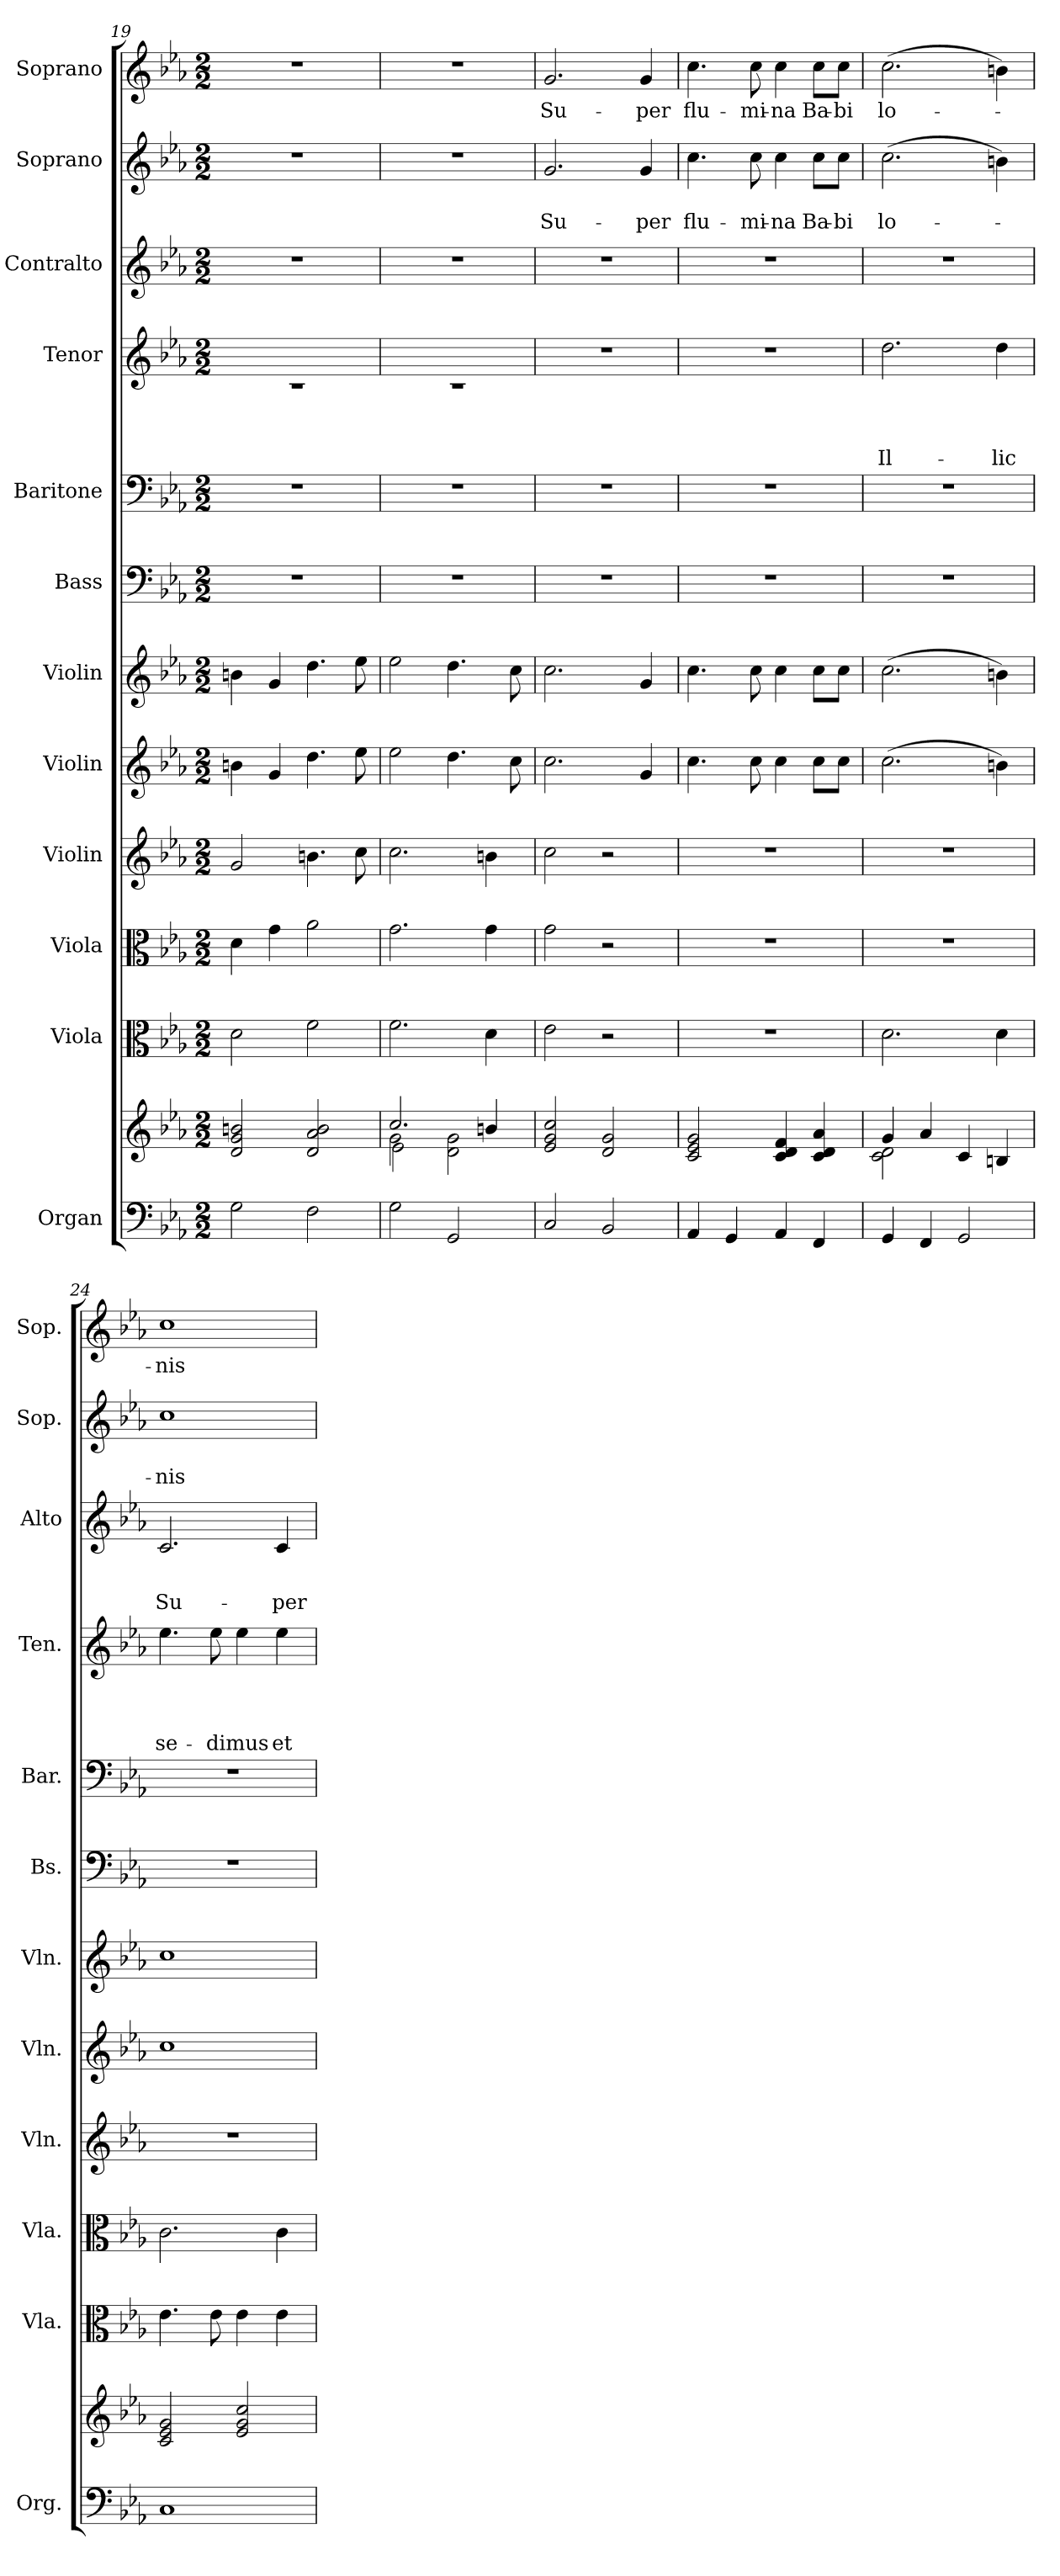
**kern	**kern	**kern	**kern	**kern	**kern	**kern	**kern	**kern	**kern	**text	**text	**text	**text	**kern	**text	**text	**text	**kern	**text	**text	**kern	**text
*part12	*part12	*part11	*part10	*part9	*part8	*part7	*part6	*part5	*part4	*part4	*part4	*part4	*part4	*part3	*part3	*part3	*part3	*part2	*part2	*part2	*part1	*part1
*staff13	*staff12	*staff11	*staff10	*staff9	*staff8	*staff7	*staff6	*staff5	*staff4	*staff4	*staff4	*staff4	*staff4	*staff3	*staff3	*staff3	*staff3	*staff2	*staff2	*staff2	*staff1	*staff1
*I"Organ	*	*I"Viola	*I"Viola	*I"Violin	*I"Violin	*I"Violin	*I"Bass	*I"Baritone	*I"Tenor	*	*	*	*	*I"Contralto	*	*	*	*I"Soprano	*	*	*I"Soprano	*
*I'Org.	*	*I'Vla.	*I'Vla.	*I'Vln.	*I'Vln.	*I'Vln.	*I'Bs.	*I'Bar.	*I'Ten.	*	*	*	*	*I'Alto	*	*	*	*I'Sop.	*	*	*I'Sop.	*
*clefF4	*clefG2	*clefC3	*clefC3	*clefG2	*clefG2	*clefG2	*clefF4	*clefF4	*clefG2	*	*	*	*	*clefG2	*	*	*	*clefG2	*	*	*clefG2	*
*	*	*	*	*	*	*	*	*	*ITrd7c12	*	*	*	*	*	*	*	*	*	*	*	*	*
*k[b-e-a-]	*k[b-e-a-]	*k[b-e-a-]	*k[b-e-a-]	*k[b-e-a-]	*k[b-e-a-]	*k[b-e-a-]	*k[b-e-a-]	*k[b-e-a-]	*k[b-e-a-]	*	*	*	*	*k[b-e-a-]	*	*	*	*k[b-e-a-]	*	*	*k[b-e-a-]	*
*E-:	*E-:	*E-:	*E-:	*E-:	*E-:	*E-:	*E-:	*E-:	*E-:	*	*	*	*	*E-:	*	*	*	*E-:	*	*	*E-:	*
*M2/2	*M2/2	*M2/2	*M2/2	*M2/2	*M2/2	*M2/2	*M2/2	*M2/2	*M2/2	*	*	*	*	*M2/2	*	*	*	*M2/2	*	*	*M2/2	*
=19	=19	=19	=19	=19	=19	=19	=19	=19	=19	=19	=19	=19	=19	=19	=19	=19	=19	=19	=19	=19	=19	=19
*^	*^	*	*	*	*	*	*	*	*	*	*	*	*	*	*	*	*	*	*	*	*	*
*	*	*	*^	*	*	*	*	*	*	*	*	*	*	*	*	*	*	*	*	*	*	*	*	*
2G\	1ryy	2d/ 2g/ 2bn/	1ryy	1ryy	2d\	4d\	2g/	4bn\	4bn\	1rF	1rF	1rc	.	.	.	.	1r	.	.	.	1rdd	.	.	1rdd	.
.	.	.	.	.	.	4g\	.	4g/	4g/	.	.	.	.	.	.	.	.	.	.	.	.	.	.	.	.
2F\	.	2d/ 2a-/ 2b/	.	.	2f\	2a-\	4.bn\	4.dd\	4.dd\	.	.	.	.	.	.	.	.	.	.	.	.	.	.	.	.
.	.	.	.	.	.	.	8cc\	8ee-\	8ee-\	.	.	.	.	.	.	.	.	.	.	.	.	.	.	.	.
=20	=20	=20	=20	=20	=20	=20	=20	=20	=20	=20	=20	=20	=20	=20	=20	=20	=20	=20	=20	=20	=20	=20	=20	=20	=20
2G\	1ryy	2.cc/	2g\	2e-\	2.f\	2.g\	2.cc\	2ee-\	2ee-\	1rF	1rF	1rc	.	.	.	.	1r	.	.	.	1rdd	.	.	1rdd	.
2GG/	.	.	2d\ 2g\	2ryy	.	.	.	4.dd\	4.dd\	.	.	.	.	.	.	.	.	.	.	.	.	.	.	.	.
.	.	4bn/	.	.	4d\	4g\	4bn\	.	.	.	.	.	.	.	.	.	.	.	.	.	.	.	.	.	.
.	.	.	.	.	.	.	.	8cc\	8cc\	.	.	.	.	.	.	.	.	.	.	.	.	.	.	.	.
!!LO:PB:g=z
=21	=21	=21	=21	=21	=21	=21	=21	=21	=21	=21	=21	=21	=21	=21	=21	=21	=21	=21	=21	=21	=21	=21	=21	=21	=21
!	!	!	!	!	!	!	!	!	!	!	!	!	!	!	!	!	!	!	!	!	!	!	!LO:LY:b	!	!LO:LY:b
2C/	1ryy	2e-/ 2g/ 2cc/	1ryy	1ryy	2e-\	2g\	2cc\	2.cc\	2.cc\	1r	1r	1r	.	.	.	.	1r	.	.	.	2.g/	.	Su-	2.g/	Su-
2BB-/	.	2d/ 2g/	.	.	2r	2r	2r	.	.	.	.	.	.	.	.	.	.	.	.	.	.	.	.	.	.
!	!	!	!	!	!	!	!	!	!	!	!	!	!	!	!	!	!	!	!	!	!	!	!LO:LY:b	!	!LO:LY:b
.	.	.	.	.	.	.	.	4g/	4g/	.	.	.	.	.	.	.	.	.	.	.	4g/	.	-per	4g/	-per
=22	=22	=22	=22	=22	=22	=22	=22	=22	=22	=22	=22	=22	=22	=22	=22	=22	=22	=22	=22	=22	=22	=22	=22	=22	=22
!	!	!	!	!	!	!	!	!	!	!	!	!	!	!	!	!	!	!	!	!	!	!	!LO:LY:b	!	!LO:LY:b
4AA-/	1ryy	2c/ 2e-/ 2g/	1ryy	1ryy	1re	1re	1r	4.cc\	4.cc\	1r	1r	1r	.	.	.	.	1r	.	.	.	4.cc\	.	flu-	4.cc\	flu-
4GG/	.	.	.	.	.	.	.	.	.	.	.	.	.	.	.	.	.	.	.	.	.	.	.	.	.
!	!	!	!	!	!	!	!	!	!	!	!	!	!	!	!	!	!	!	!	!	!	!	!LO:LY:b	!	!LO:LY:b
.	.	.	.	.	.	.	.	8cc\	8cc\	.	.	.	.	.	.	.	.	.	.	.	8cc\	.	-mi-	8cc\	-mi-
!	!	!	!	!	!	!	!	!	!	!	!	!	!	!	!	!	!	!	!	!	!	!	!LO:LY:b	!	!LO:LY:b
4AA-/	.	4c/ 4d/ 4f/	.	.	.	.	.	4cc\	4cc\	.	.	.	.	.	.	.	.	.	.	.	4cc\	.	-na	4cc\	-na
!	!	!	!	!	!	!	!	!	!	!	!	!	!	!	!	!	!	!	!	!	!	!	!LO:LY:b	!	!LO:LY:b
4FF/	.	4c/ 4d/ 4a-/	.	.	.	.	.	8cc\L	8cc\L	.	.	.	.	.	.	.	.	.	.	.	8cc\L	.	Ba-	8cc\L	Ba-
!	!	!	!	!	!	!	!	!	!	!	!	!	!	!	!	!	!	!	!	!	!	!	!LO:LY:b	!	!LO:LY:b
.	.	.	.	.	.	.	.	8cc\J	8cc\J	.	.	.	.	.	.	.	.	.	.	.	8cc\J	.	-bi	8cc\J	-bi
=23	=23	=23	=23	=23	=23	=23	=23	=23	=23	=23	=23	=23	=23	=23	=23	=23	=23	=23	=23	=23	=23	=23	=23	=23	=23
!	!	!	!	!	!	!	!	!	!	!	!	!	!	!	!	!LO:LY:b	!	!	!	!	!	!	!LO:LY:b	!	!LO:LY:b
4GG/	1ryy	4g/	2c\ 2d\	1ryy	2.d\	1re	1r	(>2.cc\	(>2.cc\	1r	1r	2.d\	.	.	.	Il-	1r	.	.	.	(>2.cc\	.	lo-	(>2.cc\	lo-
4FF/	.	4a-/	.	.	.	.	.	.	.	.	.	.	.	.	.	.	.	.	.	.	.	.	.	.	.
2GG/	.	4c/	2ryy	.	.	.	.	.	.	.	.	.	.	.	.	.	.	.	.	.	.	.	.	.	.
!	!	!	!	!	!	!	!	!	!	!	!	!	!	!	!	!LO:LY:b	!	!	!	!	!	!	!	!	!
.	.	4Bn/	.	.	4d\	.	.	4bn\)	4bn\)	.	.	4d\	.	.	.	-lic	.	.	.	.	4bn\)	.	.	4bn\)	.
=24	=24	=24	=24	=24	=24	=24	=24	=24	=24	=24	=24	=24	=24	=24	=24	=24	=24	=24	=24	=24	=24	=24	=24	=24	=24
!	!	!	!	!	!	!	!	!	!	!	!	!	!	!	!	!LO:LY:b	!	!	!	!LO:LY:b	!	!	!LO:LY:b	!	!LO:LY:b
1C	1ryy	2c/ 2e-/ 2g/	1ryy	1ryy	4.e-\	2.c\	1r	1cc	1cc	1r	1r	4.e-\	.	.	.	se-	2.c/	.	.	Su-	1cc	.	-nis	1cc	-nis
!	!	!	!	!	!	!	!	!	!	!	!	!	!	!	!	!LO:LY:b	!	!	!	!	!	!	!	!	!
.	.	.	.	.	8e-\	.	.	.	.	.	.	8e-\	.	.	.	-di­mus	.	.	.	.	.	.	.	.	.
.	.	2e-/ 2g/ 2cc/	.	.	4e-\	.	.	.	.	.	.	4e-\	.	.	.	.	.	.	.	.	.	.	.	.	.
!	!	!	!	!	!	!	!	!	!	!	!	!	!	!	!	!LO:LY:b	!	!	!	!LO:LY:b	!	!	!	!	!
.	.	.	.	.	4e-\	4c\	.	.	.	.	.	4e-\	.	.	.	et	4c/	.	.	-per	.	.	.	.	.
*v	*v	*	*	*	*	*	*	*	*	*	*	*	*	*	*	*	*	*	*	*	*	*	*	*	*
*	*v	*v	*v	*	*	*	*	*	*	*	*	*	*	*	*	*	*	*	*	*	*	*	*	*
=	=	=	=	=	=	=	=	=	=	=	=	=	=	=	=	=	=	=	=	=	=	=
*-	*-	*-	*-	*-	*-	*-	*-	*-	*-	*-	*-	*-	*-	*-	*-	*-	*-	*-	*-	*-	*-	*-
